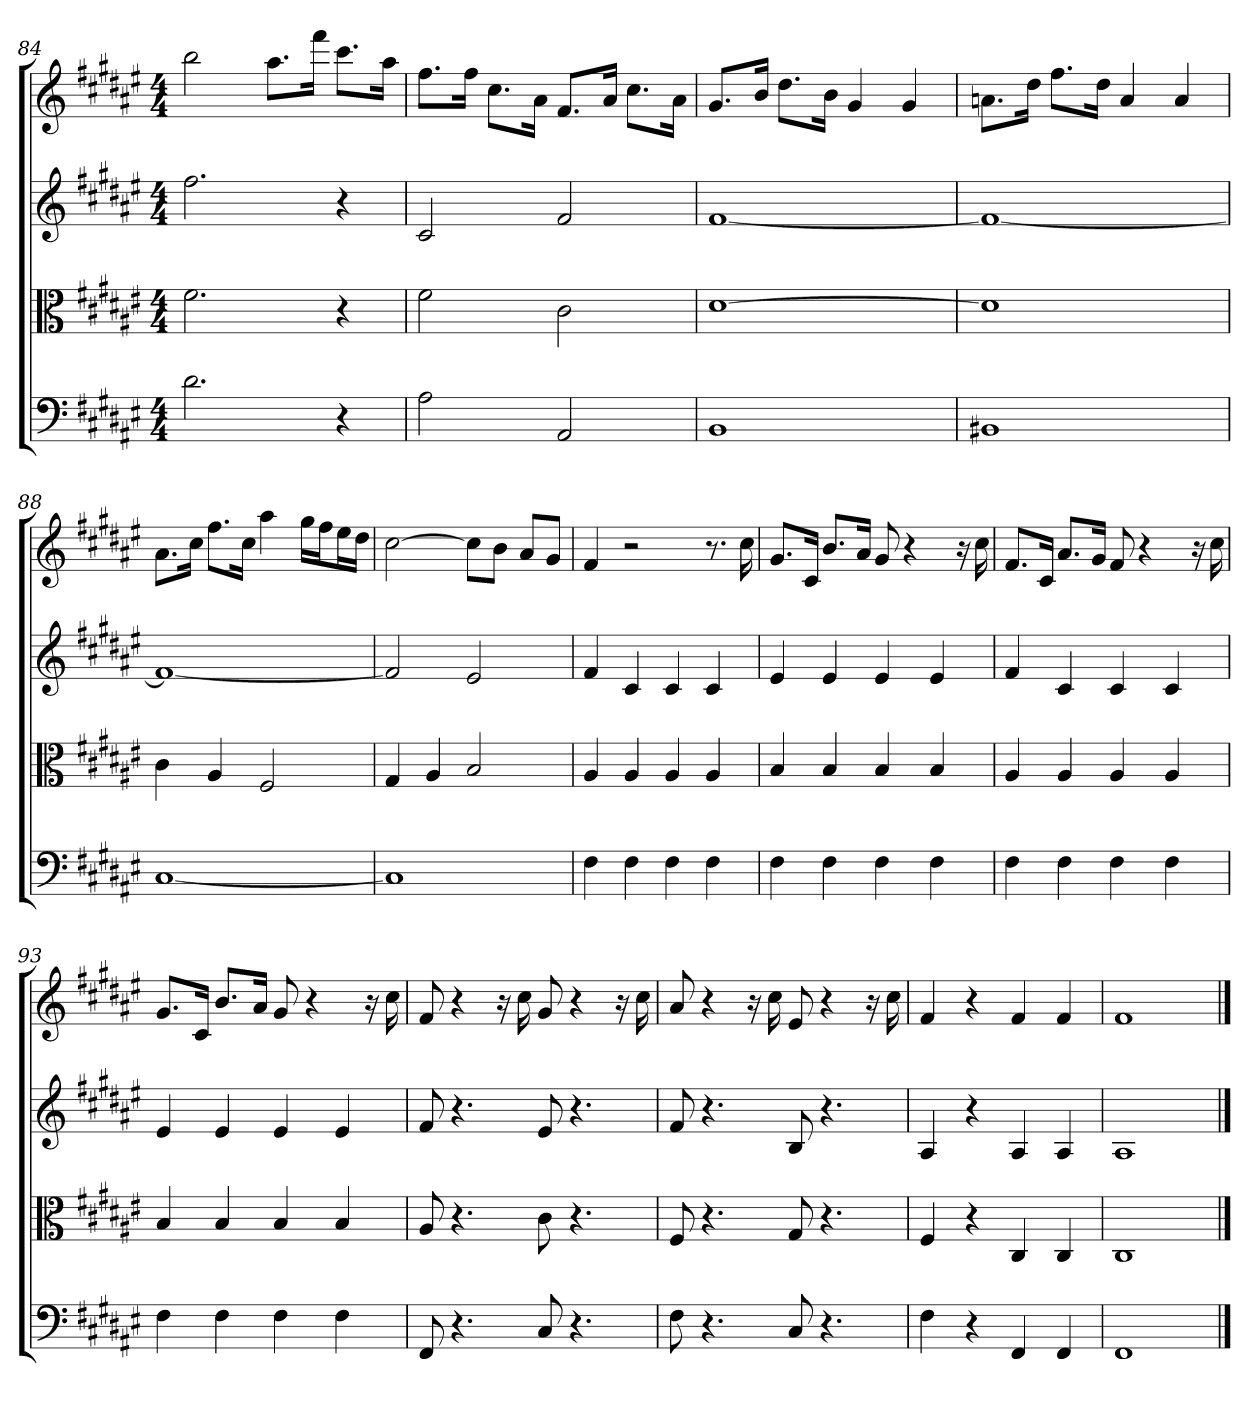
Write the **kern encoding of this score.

**kern	**kern	**kern	**kern
*part4	*part3	*part2	*part1
*staff4	*staff3	*staff2	*staff1
*clefF4	*clefC3	*	*
*k[f#c#g#d#a#e#]	*k[f#c#g#d#a#e#]	*k[f#c#g#d#a#e#]	*k[f#c#g#d#a#e#]
*F#:	*F#:	*F#:	*F#:
*M4/4	*M4/4	*M4/4	*M4/4
=84	=84	=84	=84
2.d#	2.f#	2.ff#	2bb
.	.	.	8.aa#L
.	.	.	16fff#Jk
4r	4r	4r	8.ccc#L
.	.	.	16aa#Jk
=85	=85	=85	=85
2A#	2f#	2c#	8.ff#L
.	.	.	16ff#Jk
.	.	.	8.cc#L
.	.	.	16a#Jk
2AA#	2c#	2f#	8.f#L
.	.	.	16a#Jk
.	.	.	8.cc#L
.	.	.	16a#Jk
=86	=86	=86	=86
1BB	[1d#	[1f#	8.g#L
.	.	.	16bJk
.	.	.	8.dd#L
.	.	.	16bJk
.	.	.	4g#
.	.	.	4g#
=87	=87	=87	=87
1BB#X	1d#]	1f#_	8.anL
.	.	.	16dd#Jk
.	.	.	8.ff#L
.	.	.	16dd#Jk
.	.	.	4a
.	.	.	4a
=88	=88	=88	=88
[1C#	4c#	1f#_	8.a#L
.	.	.	16cc#Jk
.	4A#	.	8.ff#L
.	.	.	16cc#Jk
.	2F#	.	4aa#
.	.	.	16gg#LL
.	.	.	16ff#J
.	.	.	16ee#L
.	.	.	16dd#JJ
=89	=89	=89	=89
1C#]	4G#	2f#]	[2cc#
.	4A#	.	.
.	2B	2e#	8cc#L]
.	.	.	8bJ
.	.	.	8a#L
.	.	.	8g#J
=90	=90	=90	=90
4F#	4A#	4f#	4f#
4F#	4A#	4c#	2r
4F#	4A#	4c#	.
4F#	4A#	4c#	8.r
.	.	.	16cc#
=91	=91	=91	=91
4F#	4B	4e#	8.g#L
.	.	.	16c#Jk
4F#	4B	4e#	8.bL
.	.	.	16a#Jk
4F#	4B	4e#	8g#
.	.	.	4r
4F#	4B	4e#	.
.	.	.	16r
.	.	.	16cc#
=92	=92	=92	=92
4F#	4A#	4f#	8.f#L
.	.	.	16c#Jk
4F#	4A#	4c#	8.a#L
.	.	.	16g#Jk
4F#	4A#	4c#	8f#
.	.	.	4r
4F#	4A#	4c#	.
.	.	.	16r
.	.	.	16cc#
=93	=93	=93	=93
4F#	4B	4e#	8.g#L
.	.	.	16c#Jk
4F#	4B	4e#	8.bL
.	.	.	16a#Jk
4F#	4B	4e#	8g#
.	.	.	4r
4F#	4B	4e#	.
.	.	.	16r
.	.	.	16cc#
=94	=94	=94	=94
8FF#	8A#	8f#	8f#
4.r	4.r	4.r	4r
.	.	.	16r
.	.	.	16cc#
8C#	8c#	8e#	8g#
4.r	4.r	4.r	4r
.	.	.	16r
.	.	.	16cc#
=95	=95	=95	=95
8F#	8F#	8f#	8a#
4.r	4.r	4.r	4r
.	.	.	16r
.	.	.	16cc#
8C#	8G#	8B	8e#
4.r	4.r	4.r	4r
.	.	.	16r
.	.	.	16cc#
=96	=96	=96	=96
4F#	4F#	4A#	4f#
4r	4r	4r	4r
4FF#	4C#	4A#	4f#
4FF#	4C#	4A#	4f#
=97	=97	=97	=97
1FF#	1C#	1A#	1f#
==	==	==	==
*-	*-	*-	*-
